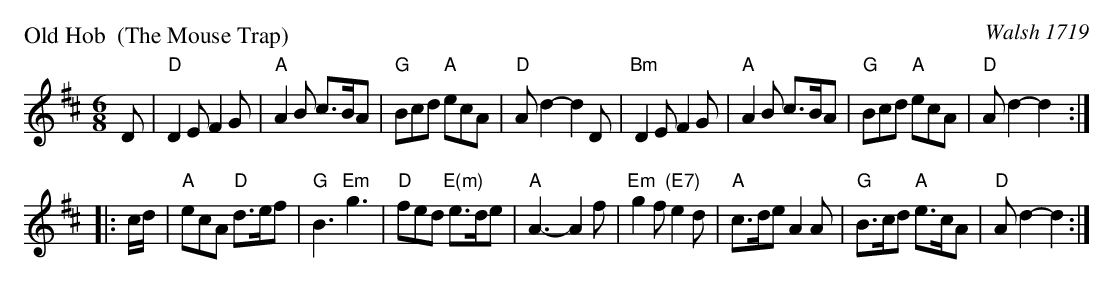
X:1
P: Old Hob  (The Mouse Trap)
O: Walsh 1719
M: 6/8
L: 1/8
K: D
D \
| "D"D2E F2G | "A"A2B c>BA | "G"Bcd "A"ecA | "D"Ad2- d2D \
|"Bm"D2E F2G |  "A"A2B c>BA | "G"Bcd "A"ecA | "D"Ad2- d2 :|
|: c/d/ \
| "A"ecA "D"d>ef | "G"B3 "Em"g3 | "D"fed "E(m)"e>de | "A"A3- A2f \
| "Em"g2f "(E7)"e2d | "A"c>de A2A | "G"B>cd "A"e>cA | "D"Ad2- d2 :|
